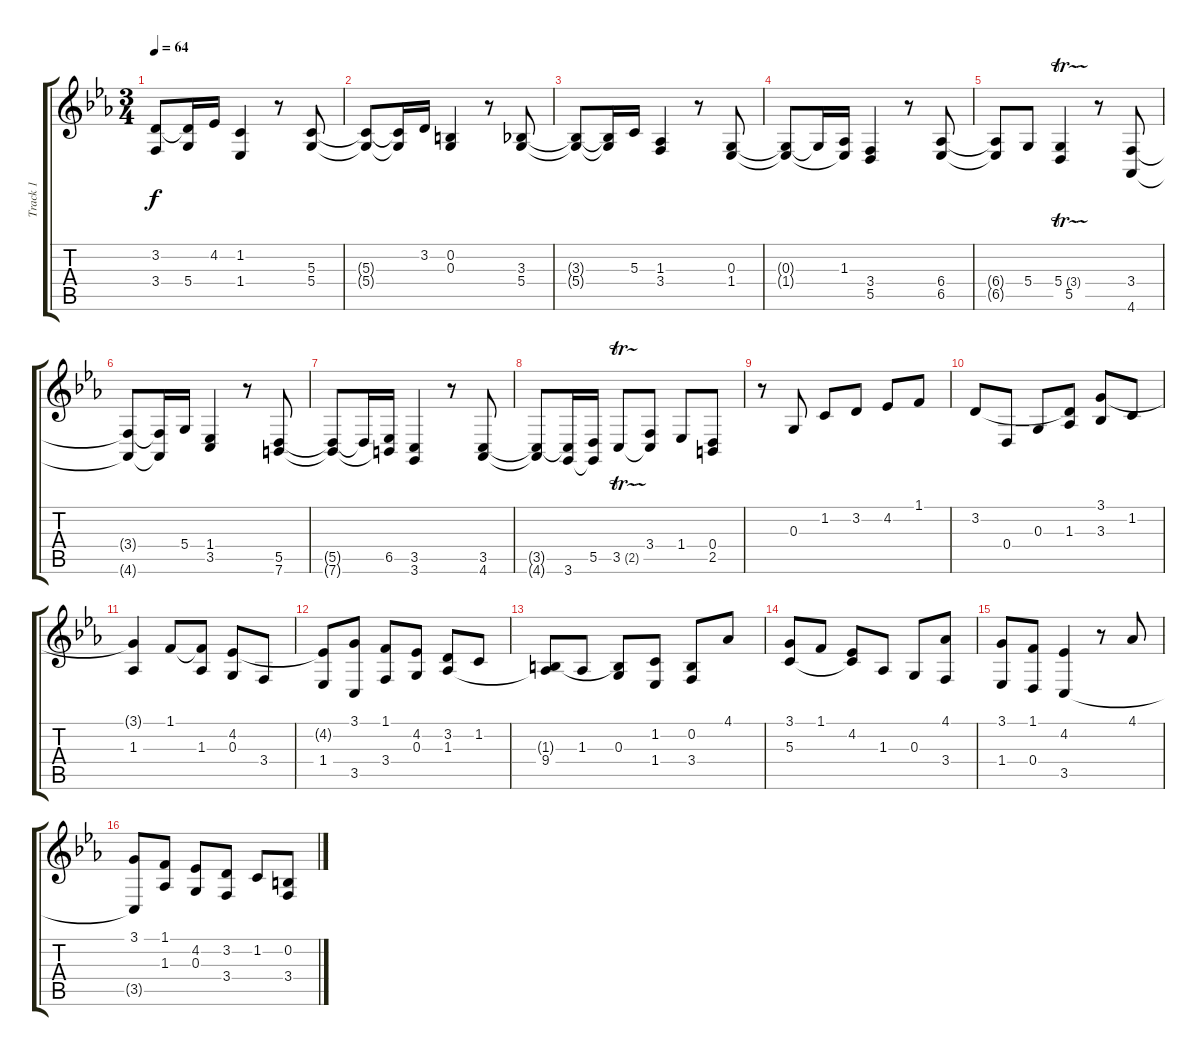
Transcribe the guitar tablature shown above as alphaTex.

\track ("Track 1" "Track 1") {instrument churchorgan}
\staff {score tabs}
\tuning (E4 B3 G3 D3 A2 E2) {hide}
\ts (3 4)
\tempo 64
\clef g2
\ks cminor
(3.2{t} 3.4{t}).8{dy f} (3.2{t} 5.4).16 4.2.16 (1.2 1.4).4 r.8 (5.3 5.4).8 |
(5.3{t} 5.4{t}).8 (5.3{t} 5.4{t}).16 3.2.16 (0.2 0.3).4 r.8 (3.3 5.4).8 |
(3.3{t} 5.4{t}).8 (3.3{t} 5.4{t}).16 5.3.16 (1.3 3.4).4 r.8 (0.3 1.4).8 |
(0.3{t} 1.4{t}).8 0.3{t}.16 (1.3 1.4{t}).16 (3.4 5.5).4 r.8 (6.4 6.5).8 |
(6.4{t} 6.5{t}).8 5.4.8 (5.4{tr (3 64)} 5.5).4 r.8 (3.4 4.6).8 |
(3.4{t} 4.6{t}).8 (3.4{t} 4.6{t}).16 5.4.16 (1.4 3.5).4 r.8 (5.5 7.6).8 |
(5.5{t} 7.6{t}).8 5.5{t}.16 (6.5 7.6{t}).16 (3.5 3.6).4 r.8 (3.5 4.6).8 |
(3.5{t} 4.6{t}).8 (3.5{t} 3.6).16 (5.5 3.6{t}).16 3.5{tr (2 64)}.8 (3.4 3.5{t}).8 1.4.8 (0.4 2.5).8 |
r.8{volume 13} 0.3.8 1.2.8 3.2.8 4.2.8 1.1.8 |
3.2.8 0.4.8 0.3.8 (3.2{t} 1.3).8 (3.1 3.3).8 1.2.8 |
(3.1{t} 1.3).4 1.1.8 (1.1{t} 1.3).8 (4.2 0.3).8 3.4.8 |
(4.2{t} 1.4).8 (3.1 3.5).8 (1.1 3.4).8 (4.2 0.3).8 (3.2 1.3).8 1.2.8 |
(1.3{t} 9.4).8 1.3.8 (0.3 9.4{t}).8 (1.2 1.4).8 (0.2 3.4).8 4.1.8 |
(3.1 5.3).8 1.1.8 (4.2 5.3{t}).8 1.3.8 0.3.8 (4.1 3.4).8 |
(3.1 1.4).8 (1.1 0.4).8 (4.2 3.5).4 r.8 4.1.8 |
(3.1 3.5{t}).8 (1.1 1.3).8 (4.2 0.3).8 (3.2 3.4).8 1.2.8 (0.2 3.4).8
